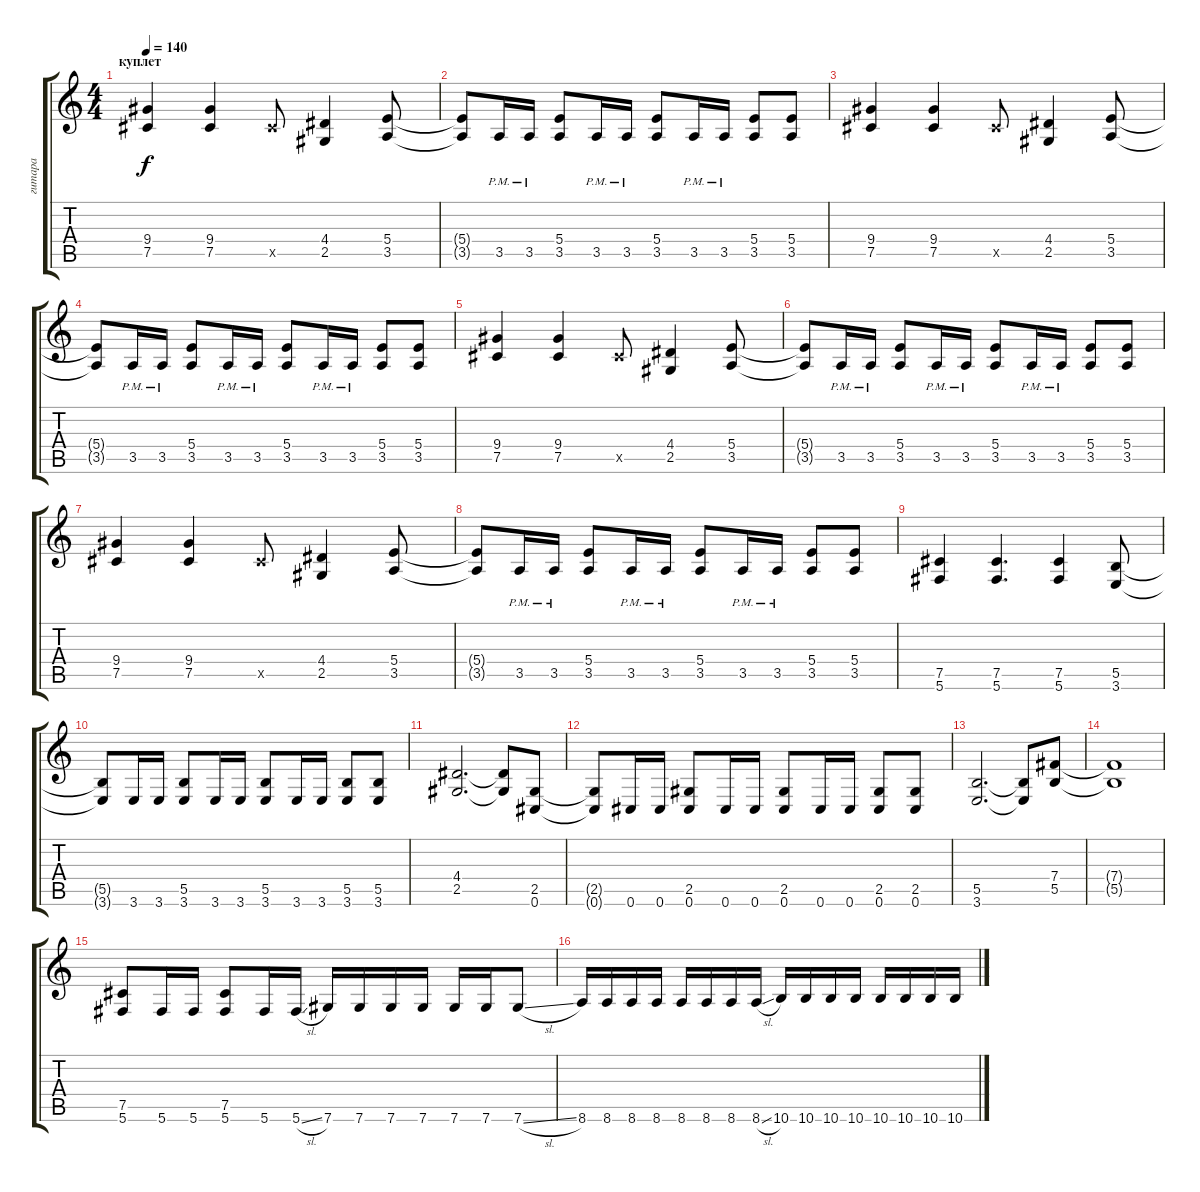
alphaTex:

\track ("гитара" "гитара") {instrument overdrivenguitar}
\staff {score tabs}
\tuning (Db4 Ab3 E3 B2 Gb2 Db2) {hide}
\ts (4 4)
\section ("" "куплет")
\tempo 140
\clef g2
\ks c
(9.4 7.5).4{dy f} (9.4 7.5).4 7.5{x}.8 (4.4 2.5).4 (5.4 3.5).8 |
(5.4{t} 3.5{t}).8 3.5{pm}.16 3.5{pm}.16 (5.4 3.5).8 3.5{pm}.16 3.5{pm}.16 (5.4 3.5).8 3.5{pm}.16 3.5{pm}.16 (5.4 3.5).8 (5.4 3.5).8 |
(9.4 7.5).4 (9.4 7.5).4 7.5{x}.8 (4.4 2.5).4 (5.4 3.5).8 |
(5.4{t} 3.5{t}).8 3.5{pm}.16 3.5{pm}.16 (5.4 3.5).8 3.5{pm}.16 3.5{pm}.16 (5.4 3.5).8 3.5{pm}.16 3.5{pm}.16 (5.4 3.5).8 (5.4 3.5).8 |
(9.4 7.5).4 (9.4 7.5).4 7.5{x}.8 (4.4 2.5).4 (5.4 3.5).8 |
(5.4{t} 3.5{t}).8 3.5{pm}.16 3.5{pm}.16 (5.4 3.5).8 3.5{pm}.16 3.5{pm}.16 (5.4 3.5).8 3.5{pm}.16 3.5{pm}.16 (5.4 3.5).8 (5.4 3.5).8 |
(9.4 7.5).4 (9.4 7.5).4 7.5{x}.8 (4.4 2.5).4 (5.4 3.5).8 |
(5.4{t} 3.5{t}).8 3.5{pm}.16 3.5{pm}.16 (5.4 3.5).8 3.5{pm}.16 3.5{pm}.16 (5.4 3.5).8 3.5{pm}.16 3.5{pm}.16 (5.4 3.5).8 (5.4 3.5).8 |
(7.5 5.6).4 (7.5 5.6).4{d} (7.5 5.6).4 (5.5 3.6).8 |
(5.5{t} 3.6{t}).8 3.6.16 3.6.16 (5.5 3.6).8 3.6.16 3.6.16 (5.5 3.6).8 3.6.16 3.6.16 (5.5 3.6).8 (5.5 3.6).8 |
(4.4 2.5).2{d} (4.4{t} 2.5{t}).8 (2.5 0.6).8 |
(2.5{t} 0.6{t}).8 0.6.16 0.6.16 (2.5 0.6).8 0.6.16 0.6.16 (2.5 0.6).8 0.6.16 0.6.16 (2.5 0.6).8 (2.5 0.6).8 |
(5.5 3.6).2{d} (5.5{t} 3.6{t}).8 (7.4 5.5).8 |
(7.4{t} 5.5{t}).1 |
(7.5 5.6).8 5.6.16 5.6.16 (7.5 5.6).8 5.6.16 5.6{sl}.16 7.6.16 7.6.16 7.6.16 7.6.16 7.6.16 7.6.16 7.6{sl}.8 |
8.6.16 8.6.16 8.6.16 8.6.16 8.6.16 8.6.16 8.6.16 8.6{sl}.16 10.6.16 10.6.16 10.6.16 10.6.16 10.6.16 10.6.16 10.6.16 10.6.16
